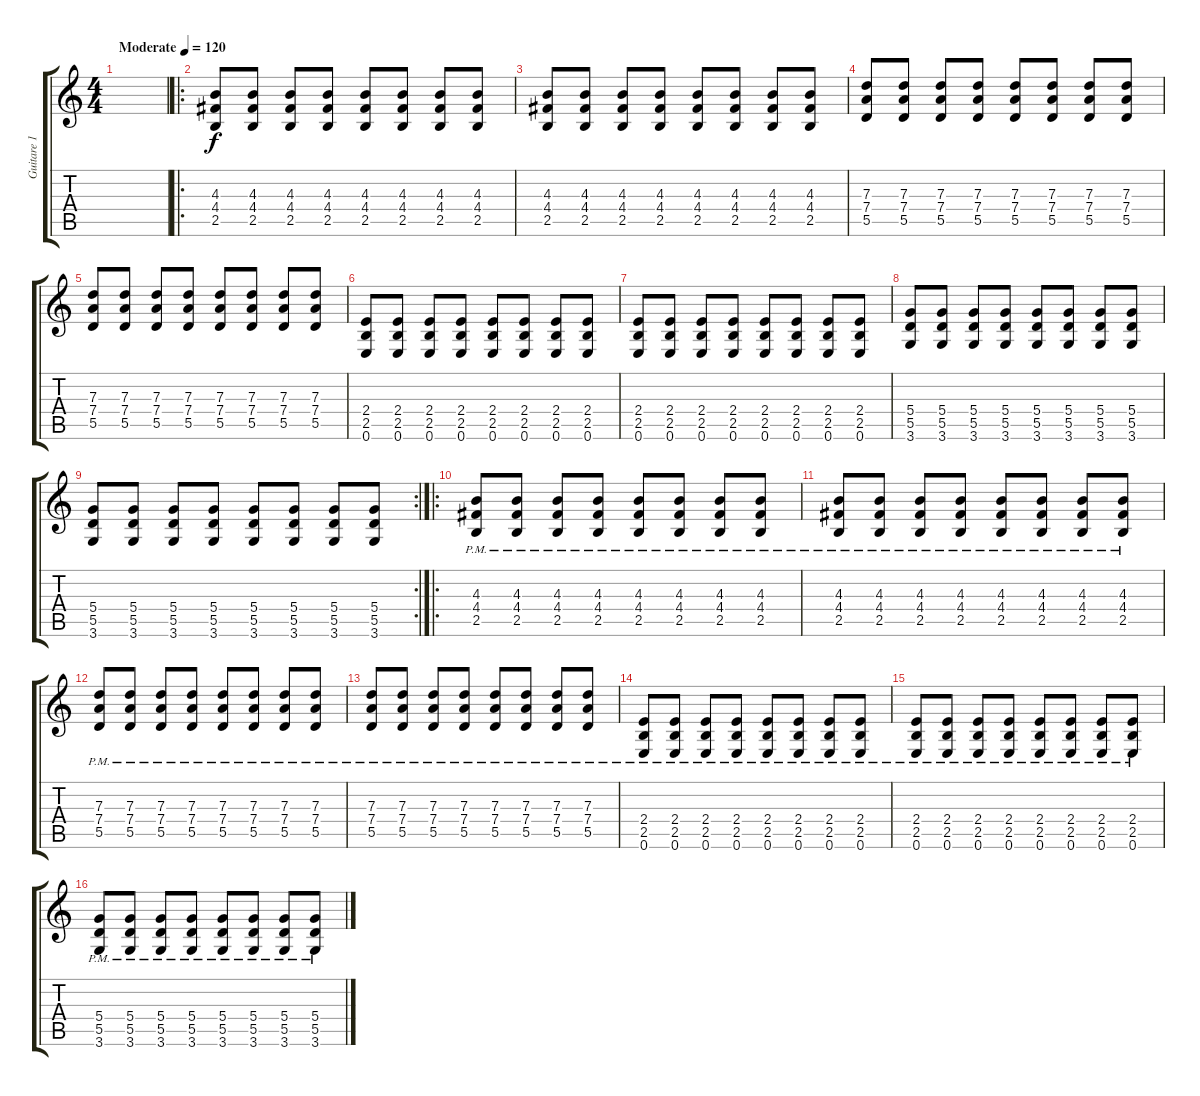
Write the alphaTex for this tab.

\track ("Guitare 1" "Guitare 1") {instrument distortionguitar}
\staff {score tabs}
\tuning (E4 B3 G3 D3 A2 E2) {hide}
\ts (4 4)
\tempo (120 "Moderate")
\clef g2
\ks c
|
\ro
(4.3 4.4 2.5).8 (4.3 4.4 2.5).8 (4.3 4.4 2.5).8 (4.3 4.4 2.5).8 (4.3 4.4 2.5).8 (4.3 4.4 2.5).8 (4.3 4.4 2.5).8 (4.3 4.4 2.5).8 |
(4.3 4.4 2.5).8 (4.3 4.4 2.5).8 (4.3 4.4 2.5).8 (4.3 4.4 2.5).8 (4.3 4.4 2.5).8 (4.3 4.4 2.5).8 (4.3 4.4 2.5).8 (4.3 4.4 2.5).8 |
(7.3 7.4 5.5).8 (7.3 7.4 5.5).8 (7.3 7.4 5.5).8 (7.3 7.4 5.5).8 (7.3 7.4 5.5).8 (7.3 7.4 5.5).8 (7.3 7.4 5.5).8 (7.3 7.4 5.5).8 |
(7.3 7.4 5.5).8 (7.3 7.4 5.5).8 (7.3 7.4 5.5).8 (7.3 7.4 5.5).8 (7.3 7.4 5.5).8 (7.3 7.4 5.5).8 (7.3 7.4 5.5).8 (7.3 7.4 5.5).8 |
(2.4 2.5 0.6).8 (2.4 2.5 0.6).8 (2.4 2.5 0.6).8 (2.4 2.5 0.6).8 (2.4 2.5 0.6).8 (2.4 2.5 0.6).8 (2.4 2.5 0.6).8 (2.4 2.5 0.6).8 |
(2.4 2.5 0.6).8 (2.4 2.5 0.6).8 (2.4 2.5 0.6).8 (2.4 2.5 0.6).8 (2.4 2.5 0.6).8 (2.4 2.5 0.6).8 (2.4 2.5 0.6).8 (2.4 2.5 0.6).8 |
(5.4 5.5 3.6).8 (5.4 5.5 3.6).8 (5.4 5.5 3.6).8 (5.4 5.5 3.6).8 (5.4 5.5 3.6).8 (5.4 5.5 3.6).8 (5.4 5.5 3.6).8 (5.4 5.5 3.6).8 |
\rc 2
(5.4 5.5 3.6).8 (5.4 5.5 3.6).8 (5.4 5.5 3.6).8 (5.4 5.5 3.6).8 (5.4 5.5 3.6).8 (5.4 5.5 3.6).8 (5.4 5.5 3.6).8 (5.4 5.5 3.6).8 |
\ro
(4.3{pm} 4.4{pm} 2.5{pm}).8 (4.3{pm} 4.4{pm} 2.5{pm}).8 (4.3{pm} 4.4{pm} 2.5{pm}).8 (4.3{pm} 4.4{pm} 2.5{pm}).8 (4.3{pm} 4.4{pm} 2.5{pm}).8 (4.3{pm} 4.4{pm} 2.5{pm}).8 (4.3{pm} 4.4{pm} 2.5{pm}).8 (4.3{pm} 4.4{pm} 2.5{pm}).8 |
(4.3{pm} 4.4{pm} 2.5{pm}).8 (4.3{pm} 4.4{pm} 2.5{pm}).8 (4.3{pm} 4.4{pm} 2.5{pm}).8 (4.3{pm} 4.4{pm} 2.5{pm}).8 (4.3{pm} 4.4{pm} 2.5{pm}).8 (4.3{pm} 4.4{pm} 2.5{pm}).8 (4.3{pm} 4.4{pm} 2.5{pm}).8 (4.3{pm} 4.4{pm} 2.5{pm}).8 |
(7.3{pm} 7.4{pm} 5.5{pm}).8 (7.3{pm} 7.4{pm} 5.5{pm}).8 (7.3{pm} 7.4{pm} 5.5{pm}).8 (7.3{pm} 7.4{pm} 5.5{pm}).8 (7.3{pm} 7.4{pm} 5.5{pm}).8 (7.3{pm} 7.4{pm} 5.5{pm}).8 (7.3{pm} 7.4{pm} 5.5{pm}).8 (7.3{pm} 7.4{pm} 5.5{pm}).8 |
(7.3{pm} 7.4{pm} 5.5{pm}).8 (7.3{pm} 7.4{pm} 5.5{pm}).8 (7.3{pm} 7.4{pm} 5.5{pm}).8 (7.3{pm} 7.4{pm} 5.5{pm}).8 (7.3{pm} 7.4{pm} 5.5{pm}).8 (7.3{pm} 7.4{pm} 5.5{pm}).8 (7.3{pm} 7.4{pm} 5.5{pm}).8 (7.3{pm} 7.4{pm} 5.5{pm}).8 |
(2.4{pm} 2.5{pm} 0.6{pm}).8 (2.4{pm} 2.5{pm} 0.6{pm}).8 (2.4{pm} 2.5{pm} 0.6{pm}).8 (2.4{pm} 2.5{pm} 0.6{pm}).8 (2.4{pm} 2.5{pm} 0.6{pm}).8 (2.4{pm} 2.5{pm} 0.6{pm}).8 (2.4{pm} 2.5{pm} 0.6{pm}).8 (2.4{pm} 2.5{pm} 0.6{pm}).8 |
(2.4{pm} 2.5{pm} 0.6{pm}).8 (2.4{pm} 2.5{pm} 0.6{pm}).8 (2.4{pm} 2.5{pm} 0.6{pm}).8 (2.4{pm} 2.5{pm} 0.6{pm}).8 (2.4{pm} 2.5{pm} 0.6{pm}).8 (2.4{pm} 2.5{pm} 0.6{pm}).8 (2.4{pm} 2.5{pm} 0.6{pm}).8 (2.4{pm} 2.5{pm} 0.6{pm}).8 |
(5.4{pm} 5.5{pm} 3.6{pm}).8 (5.4{pm} 5.5{pm} 3.6{pm}).8 (5.4{pm} 5.5{pm} 3.6{pm}).8 (5.4{pm} 5.5{pm} 3.6{pm}).8 (5.4{pm} 5.5{pm} 3.6{pm}).8 (5.4{pm} 5.5{pm} 3.6{pm}).8 (5.4{pm} 5.5{pm} 3.6{pm}).8 (5.4{pm} 5.5{pm} 3.6{pm}).8
